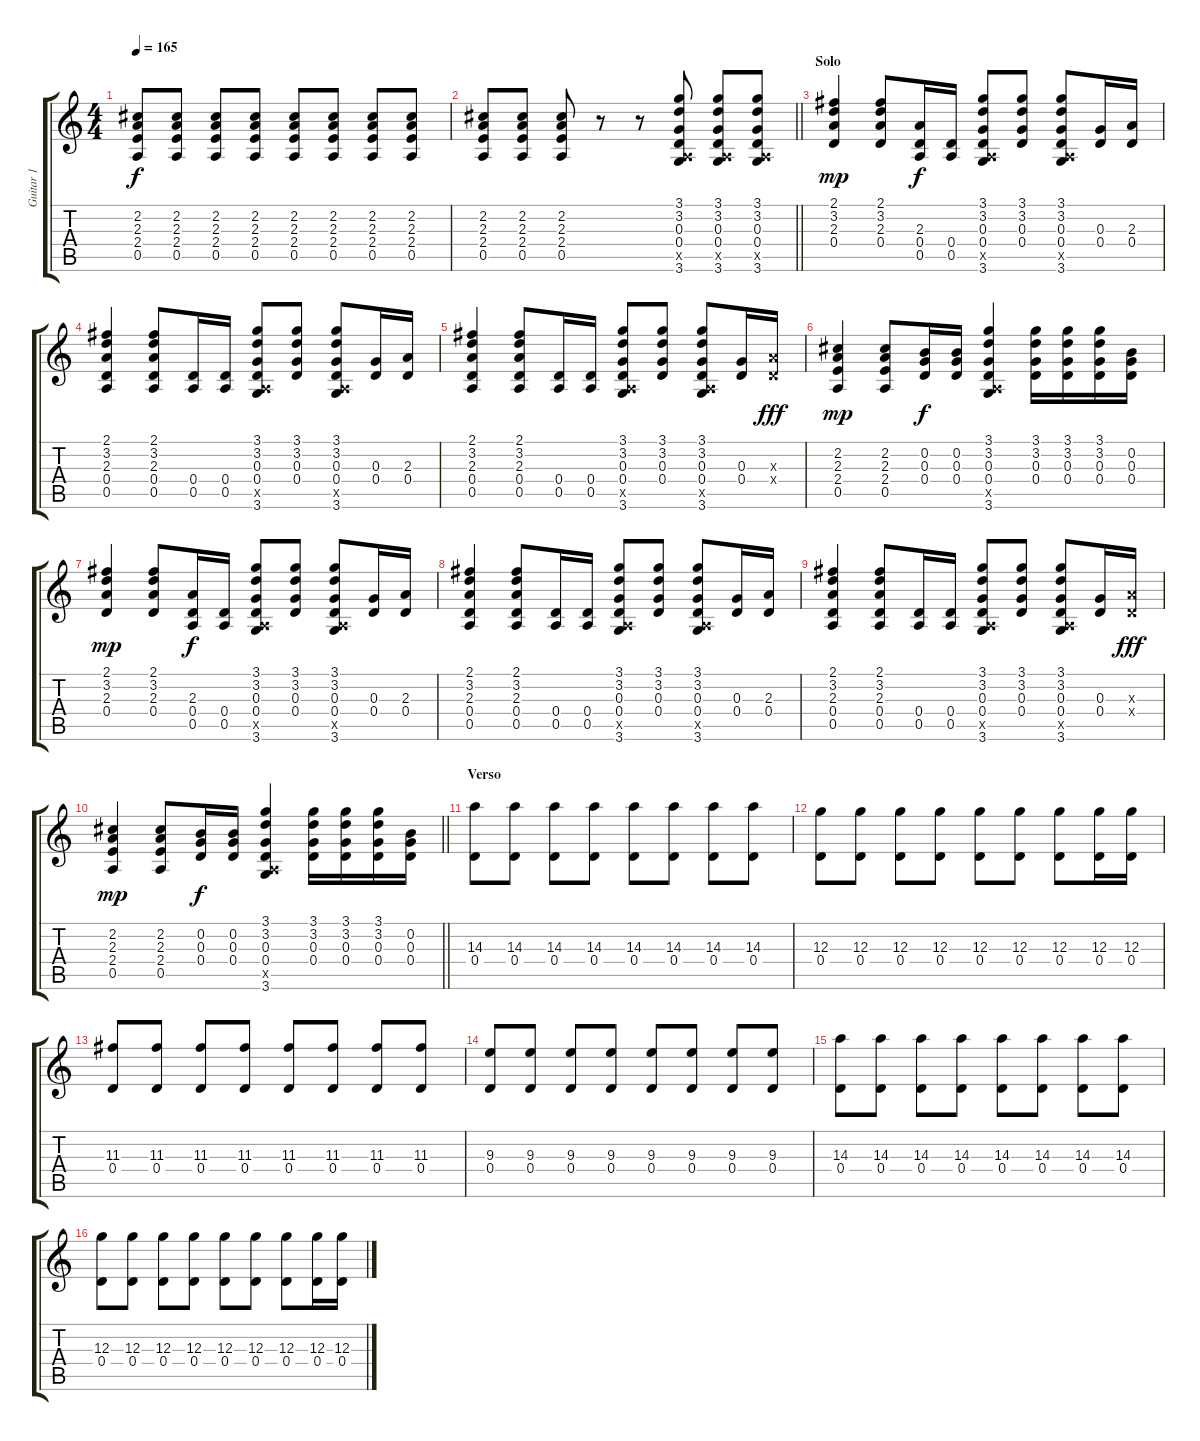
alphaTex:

\track ("Guitar 1" "Guitar 1") {instrument overdrivenguitar}
\staff {score tabs}
\tuning (E4 B3 G3 D3 A2 E2) {hide}
\ts (4 4)
\tempo 165
\clef g2
\ks c
(2.2{t} 2.3{t} 2.4{t} 0.5{t}).8{dy f} (2.2 2.3 2.4 0.5).8 (2.2 2.3 2.4 0.5).8 (2.2 2.3 2.4 0.5).8 (2.2 2.3 2.4 0.5).8 (2.2 2.3 2.4 0.5).8 (2.2 2.3 2.4 0.5).8 (2.2 2.3 2.4 0.5).8 |
\barLineRight lightlight
(2.2 2.3 2.4 0.5).8 (2.2 2.3 2.4 0.5).8 (2.2 2.3 2.4 0.5).8 r.8 r.8 (3.1 3.2 0.3 0.4 0.5{x} 3.6).8 (3.1 3.2 0.3 0.4 0.5{x} 3.6).8 (3.1 3.2 0.3 0.4 0.5{x} 3.6).8 |
\section ("" "Solo")
(2.1 3.2 2.3 0.4).4{dy mp} (2.1 3.2 2.3 0.4).8 (2.3 0.4 0.5).16{dy f} (0.4 0.5).16 (3.1 3.2 0.3 0.4 0.5{x} 3.6).8 (3.1 3.2 0.3 0.4).8 (3.1 3.2 0.3 0.4 0.5{x} 3.6).8 (0.3 0.4).16 (2.3 0.4).16 |
(2.1 3.2 2.3 0.4 0.5).4 (2.1 3.2 2.3 0.4 0.5).8 (0.4 0.5).16 (0.4 0.5).16 (3.1 3.2 0.3 0.4 0.5{x} 3.6).8 (3.1 3.2 0.3 0.4).8 (3.1 3.2 0.3 0.4 0.5{x} 3.6).8 (0.3 0.4).16 (2.3 0.4).16 |
(2.1 3.2 2.3 0.4 0.5).4 (2.1 3.2 2.3 0.4 0.5).8 (0.4 0.5).16 (0.4 0.5).16 (3.1 3.2 0.3 0.4 0.5{x} 3.6).8 (3.1 3.2 0.3 0.4).8 (3.1 3.2 0.3 0.4 0.5{x} 3.6).8 (0.3 0.4).16 (2.3{x} 0.4{x}).16{dy fff} |
(2.2 2.3 2.4 0.5).4{dy mp} (2.2 2.3 2.4 0.5).8 (0.2 0.3 0.4).16{dy f} (0.2 0.3 0.4).16 (3.1 3.2 0.3 0.4 0.5{x} 3.6).4 (3.1 3.2 0.3 0.4).16 (3.1 3.2 0.3 0.4).16 (3.1 3.2 0.3 0.4).16 (0.2 0.3 0.4).16 |
(2.1 3.2 2.3 0.4).4{dy mp} (2.1 3.2 2.3 0.4).8 (2.3 0.4 0.5).16{dy f} (0.4 0.5).16 (3.1 3.2 0.3 0.4 0.5{x} 3.6).8 (3.1 3.2 0.3 0.4).8 (3.1 3.2 0.3 0.4 0.5{x} 3.6).8 (0.3 0.4).16 (2.3 0.4).16 |
(2.1 3.2 2.3 0.4 0.5).4 (2.1 3.2 2.3 0.4 0.5).8 (0.4 0.5).16 (0.4 0.5).16 (3.1 3.2 0.3 0.4 0.5{x} 3.6).8 (3.1 3.2 0.3 0.4).8 (3.1 3.2 0.3 0.4 0.5{x} 3.6).8 (0.3 0.4).16 (2.3 0.4).16 |
(2.1 3.2 2.3 0.4 0.5).4 (2.1 3.2 2.3 0.4 0.5).8 (0.4 0.5).16 (0.4 0.5).16 (3.1 3.2 0.3 0.4 0.5{x} 3.6).8 (3.1 3.2 0.3 0.4).8 (3.1 3.2 0.3 0.4 0.5{x} 3.6).8 (0.3 0.4).16 (2.3{x} 0.4{x}).16{dy fff} |
\barLineRight lightlight
(2.2 2.3 2.4 0.5).4{dy mp} (2.2 2.3 2.4 0.5).8 (0.2 0.3 0.4).16{dy f} (0.2 0.3 0.4).16 (3.1 3.2 0.3 0.4 0.5{x} 3.6).4 (3.1 3.2 0.3 0.4).16 (3.1 3.2 0.3 0.4).16 (3.1 3.2 0.3 0.4).16 (0.2 0.3 0.4).16 |
\section ("" "Verso")
(14.3 0.4).8 (14.3 0.4).8 (14.3 0.4).8 (14.3 0.4).8 (14.3 0.4).8 (14.3 0.4).8 (14.3 0.4).8 (14.3 0.4).8 |
(12.3 0.4).8 (12.3 0.4).8 (12.3 0.4).8 (12.3 0.4).8 (12.3 0.4).8 (12.3 0.4).8 (12.3 0.4).8 (12.3 0.4).16 (12.3 0.4).16 |
(11.3 0.4).8 (11.3 0.4).8 (11.3 0.4).8 (11.3 0.4).8 (11.3 0.4).8 (11.3 0.4).8 (11.3 0.4).8 (11.3 0.4).8 |
(9.3 0.4).8 (9.3 0.4).8 (9.3 0.4).8 (9.3 0.4).8 (9.3 0.4).8 (9.3 0.4).8 (9.3 0.4).8 (9.3 0.4).8 |
(14.3 0.4).8 (14.3 0.4).8 (14.3 0.4).8 (14.3 0.4).8 (14.3 0.4).8 (14.3 0.4).8 (14.3 0.4).8 (14.3 0.4).8 |
(12.3 0.4).8 (12.3 0.4).8 (12.3 0.4).8 (12.3 0.4).8 (12.3 0.4).8 (12.3 0.4).8 (12.3 0.4).8 (12.3 0.4).16 (12.3 0.4).16
